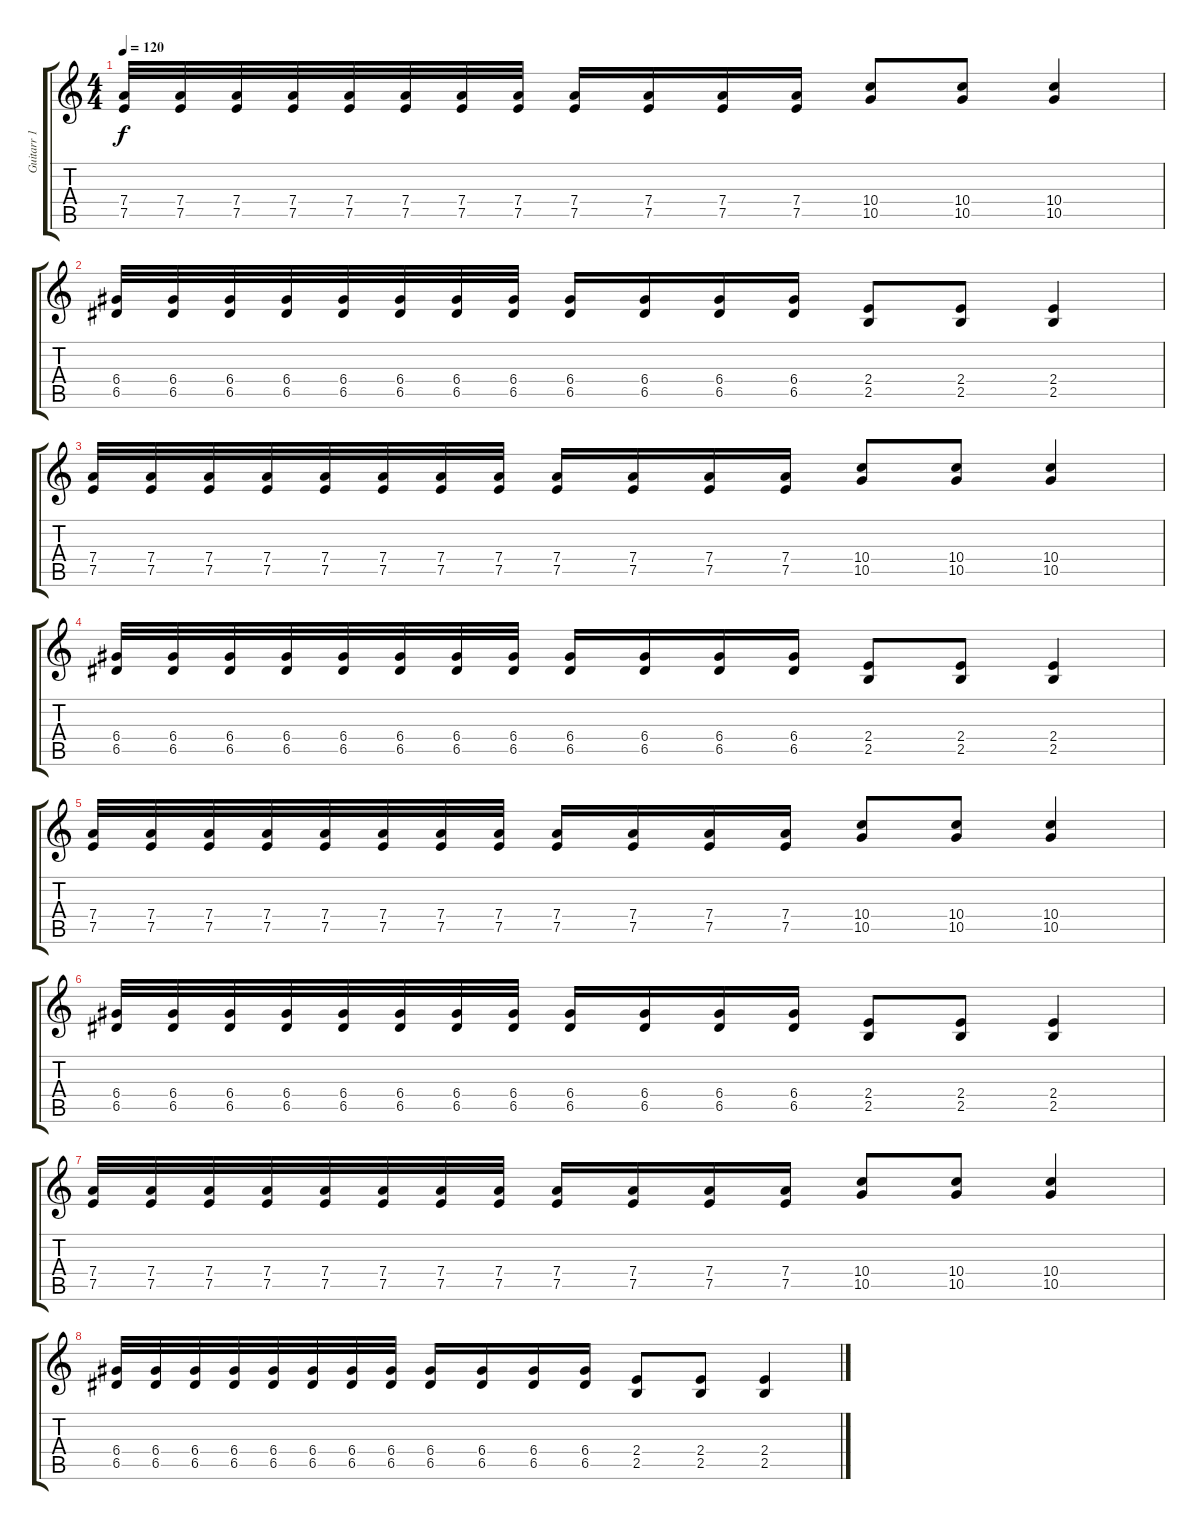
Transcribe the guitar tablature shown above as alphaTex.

\track ("Guitarr 1" "Guitarr 1") {instrument overdrivenguitar}
\staff {score tabs}
\tuning (E4 B3 G3 D3 A2 E2) {hide}
\ts (4 4)
\tempo 120
\clef g2
\ks c
(7.4 7.5).32{dy f} (7.4 7.5).32 (7.4 7.5).32 (7.4 7.5).32 (7.4 7.5).32 (7.4 7.5).32 (7.4 7.5).32 (7.4 7.5).32 (7.4 7.5).16 (7.4 7.5).16 (7.4 7.5).16 (7.4 7.5).16 (10.4 10.5).8 (10.4 10.5).8 (10.4 10.5).4 |
(6.4 6.5).32 (6.4 6.5).32 (6.4 6.5).32 (6.4 6.5).32 (6.4 6.5).32 (6.4 6.5).32 (6.4 6.5).32 (6.4 6.5).32 (6.4 6.5).16 (6.4 6.5).16 (6.4 6.5).16 (6.4 6.5).16 (2.4 2.5).8 (2.4 2.5).8 (2.4 2.5).4 |
(7.4 7.5).32 (7.4 7.5).32 (7.4 7.5).32 (7.4 7.5).32 (7.4 7.5).32 (7.4 7.5).32 (7.4 7.5).32 (7.4 7.5).32 (7.4 7.5).16 (7.4 7.5).16 (7.4 7.5).16 (7.4 7.5).16 (10.4 10.5).8 (10.4 10.5).8 (10.4 10.5).4 |
(6.4 6.5).32 (6.4 6.5).32 (6.4 6.5).32 (6.4 6.5).32 (6.4 6.5).32 (6.4 6.5).32 (6.4 6.5).32 (6.4 6.5).32 (6.4 6.5).16 (6.4 6.5).16 (6.4 6.5).16 (6.4 6.5).16 (2.4 2.5).8 (2.4 2.5).8 (2.4 2.5).4 |
(7.4 7.5).32 (7.4 7.5).32 (7.4 7.5).32 (7.4 7.5).32 (7.4 7.5).32 (7.4 7.5).32 (7.4 7.5).32 (7.4 7.5).32 (7.4 7.5).16 (7.4 7.5).16 (7.4 7.5).16 (7.4 7.5).16 (10.4 10.5).8 (10.4 10.5).8 (10.4 10.5).4 |
(6.4 6.5).32 (6.4 6.5).32 (6.4 6.5).32 (6.4 6.5).32 (6.4 6.5).32 (6.4 6.5).32 (6.4 6.5).32 (6.4 6.5).32 (6.4 6.5).16 (6.4 6.5).16 (6.4 6.5).16 (6.4 6.5).16 (2.4 2.5).8 (2.4 2.5).8 (2.4 2.5).4 |
(7.4 7.5).32 (7.4 7.5).32 (7.4 7.5).32 (7.4 7.5).32 (7.4 7.5).32 (7.4 7.5).32 (7.4 7.5).32 (7.4 7.5).32 (7.4 7.5).16 (7.4 7.5).16 (7.4 7.5).16 (7.4 7.5).16 (10.4 10.5).8 (10.4 10.5).8 (10.4 10.5).4 |
(6.4 6.5).32 (6.4 6.5).32 (6.4 6.5).32 (6.4 6.5).32 (6.4 6.5).32 (6.4 6.5).32 (6.4 6.5).32 (6.4 6.5).32 (6.4 6.5).16 (6.4 6.5).16 (6.4 6.5).16 (6.4 6.5).16 (2.4 2.5).8 (2.4 2.5).8 (2.4 2.5).4
